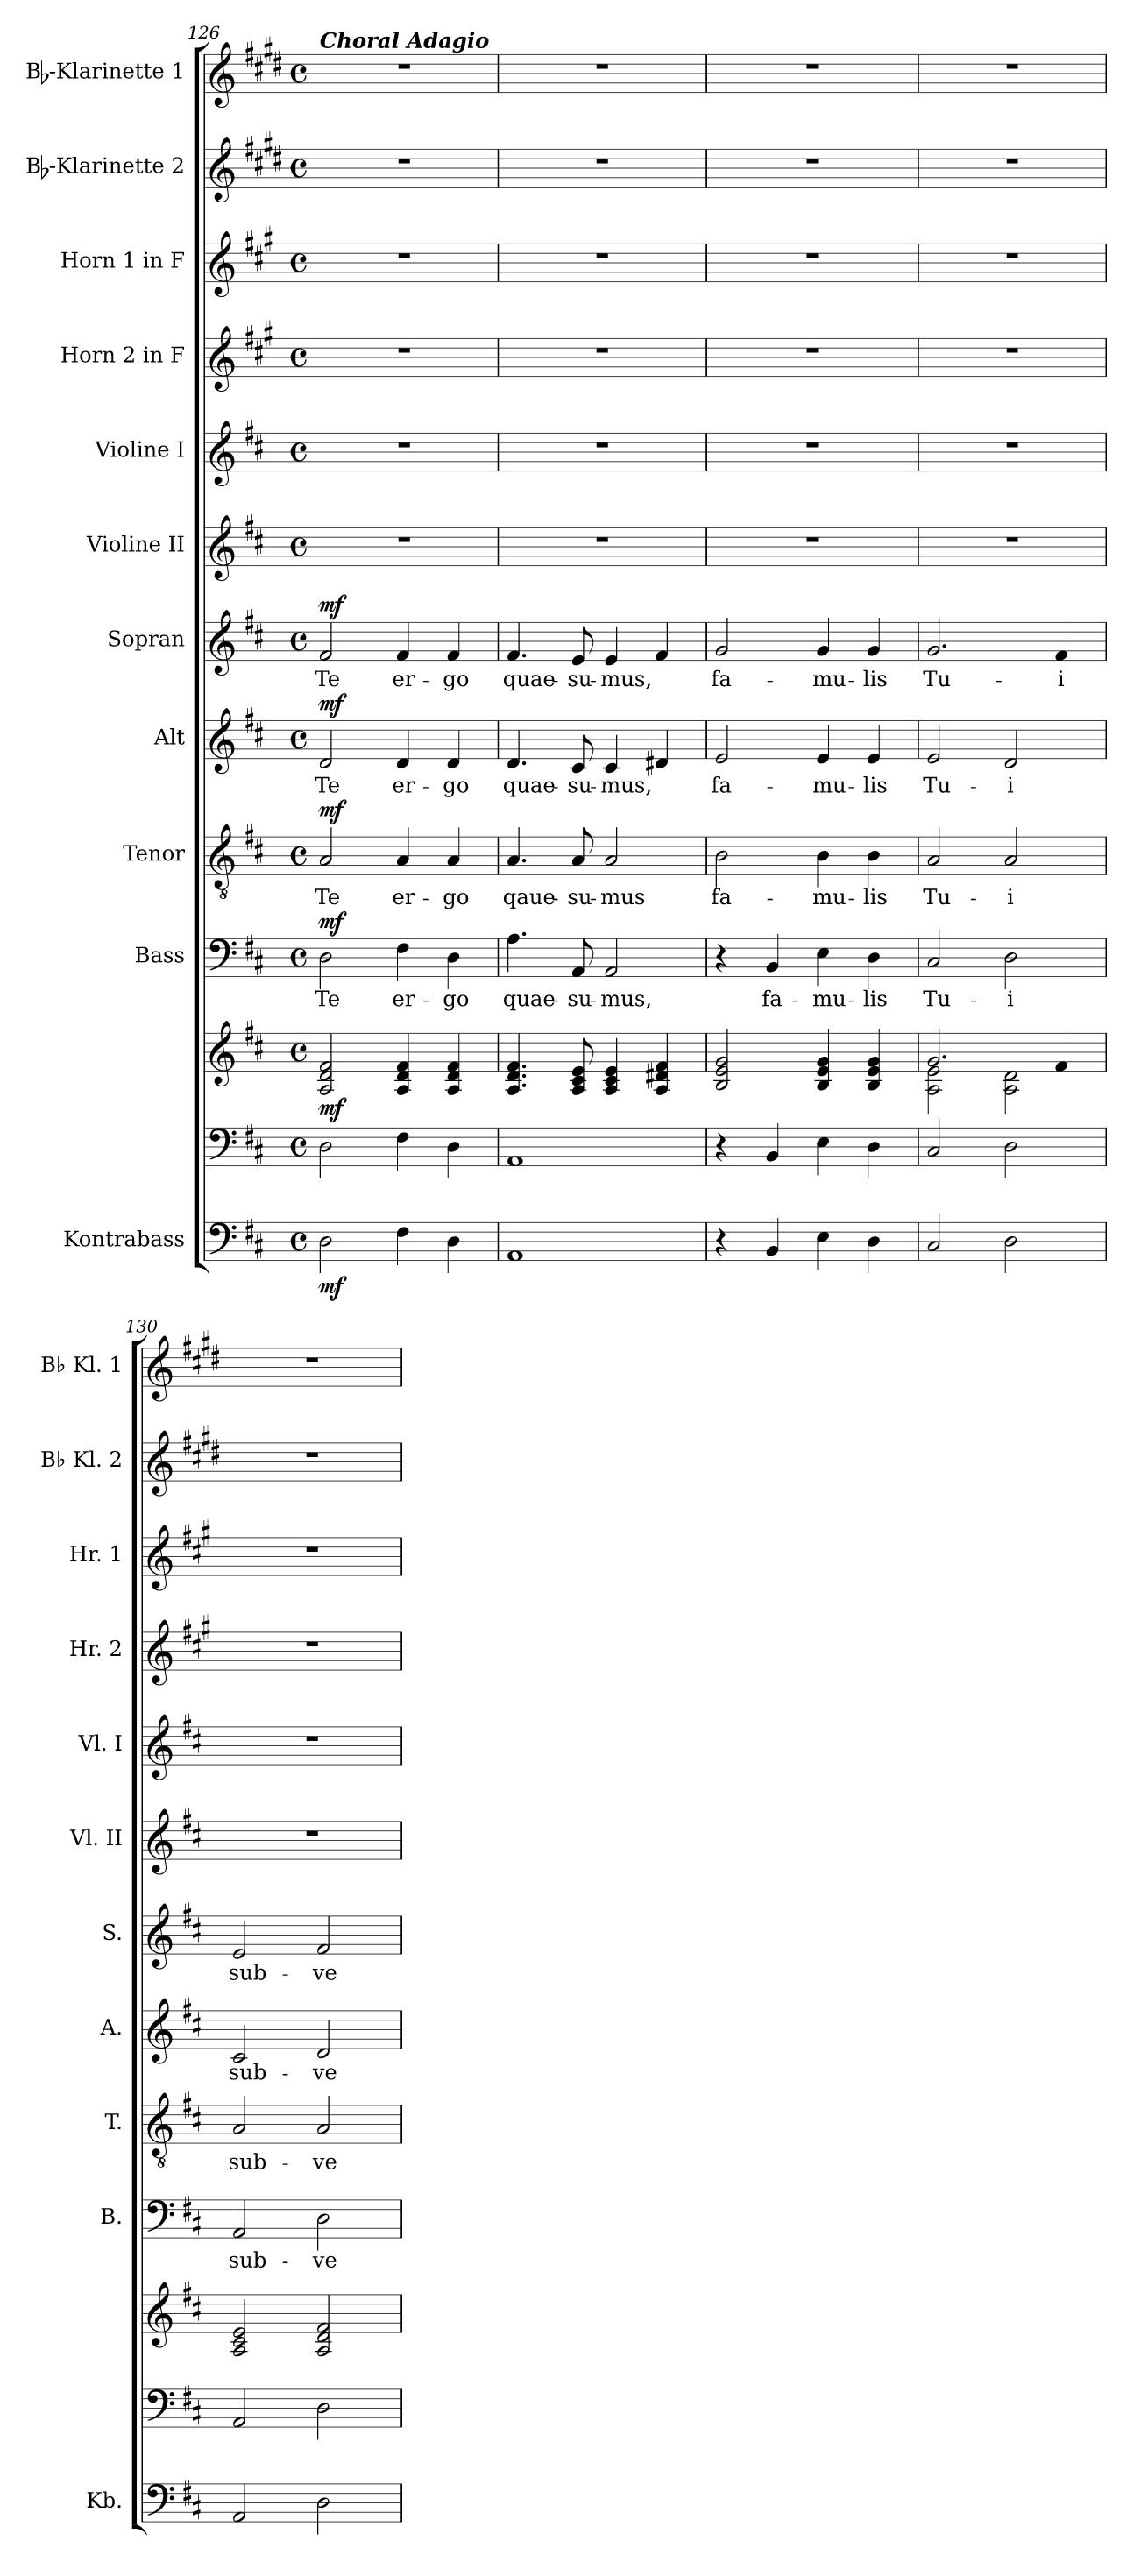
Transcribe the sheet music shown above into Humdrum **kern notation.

**kern	**dynam	**kern	**kern	**dynam	**kern	**text	**dynam	**kern	**text	**dynam	**kern	**text	**dynam	**kern	**text	**dynam	**kern	**kern	**kern	**kern	**kern	**kern
*part12	*part12	*part11	*part11	*part11	*part10	*part10	*part10	*part9	*part9	*part9	*part8	*part8	*part8	*part7	*part7	*part7	*part6	*part5	*part4	*part3	*part2	*part1
*staff13	*staff13	*staff12	*staff11	*staff11/12	*staff10	*staff10	*staff10	*staff9	*staff9	*staff9	*staff8	*staff8	*staff8	*staff7	*staff7	*staff7	*staff6	*staff5	*staff4	*staff3	*staff2	*staff1
*I"Kontrabass	*	*	*	*	*I"Bass	*	*	*I"Tenor	*	*	*I"Alt	*	*	*I"Sopran	*	*	*I"Violine II	*I"Violine I	*I"Horn 2 in F	*I"Horn 1 in F	*I"Bb-Klarinette 2	*I"Bb-Klarinette 1
*I'Kb.	*	*	*	*	*I'B.	*	*	*I'T.	*	*	*I'A.	*	*	*I'S.	*	*	*I'Vl. II	*I'Vl. I	*I'Hr. 2	*I'Hr. 1	*I'Bb Kl. 2	*I'Bb Kl. 1
!!LO:PB:g=z
*clefF4	*	*clefF4	*clefG2	*	*clefF4	*	*	*clefGv2	*	*	*clefG2	*	*	*clefG2	*	*	*clefG2	*clefG2	*clefG2	*clefG2	*clefG2	*clefG2
*ITrd7c12	*	*	*	*	*	*	*	*	*	*	*	*	*	*	*	*	*	*	*ITrd4c7	*ITrd4c7	*ITrd1c2	*ITrd1c2
*k[f#c#]	*	*k[f#c#]	*k[f#c#]	*	*k[f#c#]	*	*	*k[f#c#]	*	*	*k[f#c#]	*	*	*k[f#c#]	*	*	*k[f#c#]	*k[f#c#]	*k[f#c#]	*k[f#c#]	*k[f#c#]	*k[f#c#]
*D:	*	*D:	*D:	*	*D:	*	*	*D:	*	*	*D:	*	*	*D:	*	*	*D:	*D:	*D:	*D:	*D:	*D:
*M4/4	*	*M4/4	*M4/4	*	*M4/4	*	*	*M4/4	*	*	*M4/4	*	*	*M4/4	*	*	*M4/4	*M4/4	*M4/4	*M4/4	*M4/4	*M4/4
*met(c)	*	*met(c)	*met(c)	*	*met(c)	*	*	*met(c)	*	*	*met(c)	*	*	*met(c)	*	*	*met(c)	*met(c)	*met(c)	*met(c)	*met(c)	*met(c)
=126	=126	=126	=126	=126	=126	=126	=126	=126	=126	=126	=126	=126	=126	=126	=126	=126	=126	=126	=126	=126	=126	=126
!	!	!	!	!	!	!	!	!	!	!	!	!	!	!	!	!	!	!	!	!	!	!LO:TX:a:Bi:t=Choral Adagio
!	!LO:DY:b	!	!	!LO:DY:b	!	!LO:LY:b	!LO:DY:a	!	!LO:LY:b	!LO:DY:a	!	!LO:LY:b	!LO:DY:a	!	!LO:LY:b	!LO:DY:a	!	!	!	!	!	!
2DD\	mf	2D\	2A/ 2d/ 2f#/	mf	2D\	Te	mf	2A/	Te	mf	2d/	Te	mf	2f#/	Te	mf	1r	1r	1r	1r	1r	1r
!	!	!	!	!	!	!LO:LY:b	!	!	!LO:LY:b	!	!	!LO:LY:b	!	!	!LO:LY:b	!	!	!	!	!	!	!
4FF#\	.	4F#\	4A/ 4d/ 4f#/	.	4F#\	er-	.	4A/	er-	.	4d/	er-	.	4f#/	er-	.	.	.	.	.	.	.
!	!	!	!	!	!	!LO:LY:b	!	!	!LO:LY:b	!	!	!LO:LY:b	!	!	!LO:LY:b	!	!	!	!	!	!	!
4DD\	.	4D\	4A/ 4d/ 4f#/	.	4D\	-go	.	4A/	-go	.	4d/	-go	.	4f#/	-go	.	.	.	.	.	.	.
=127	=127	=127	=127	=127	=127	=127	=127	=127	=127	=127	=127	=127	=127	=127	=127	=127	=127	=127	=127	=127	=127	=127
!	!	!	!	!	!	!LO:LY:b	!	!	!LO:LY:b	!	!	!LO:LY:b	!	!	!LO:LY:b	!	!	!	!	!	!	!
1AAA	.	1AA	4.A/ 4.d/ 4.f#/	.	4.A\	quae-	.	4.A/	qaue-	.	4.d/	quae-	.	4.f#/	quae-	.	1r	1r	1r	1r	1r	1r
!	!	!	!	!	!	!LO:LY:b	!	!	!LO:LY:b	!	!	!LO:LY:b	!	!	!LO:LY:b	!	!	!	!	!	!	!
.	.	.	8A/ 8c#/ 8e/	.	8AA/	-su-	.	8A/	-su-	.	8c#/	-su-	.	8e/	-su-	.	.	.	.	.	.	.
!	!	!	!	!	!	!LO:LY:b	!	!	!LO:LY:b	!	!	!LO:LY:b	!	!	!LO:LY:b	!	!	!	!	!	!	!
.	.	.	4A/ 4c#/ 4e/	.	2AA/	-mus,	.	2A/	-mus	.	4c#/	-mus,	.	4e/	-mus,	.	.	.	.	.	.	.
.	.	.	4A/ 4d#X/ 4f#/	.	.	.	.	.	.	.	4d#X/	.	.	4f#/	.	.	.	.	.	.	.	.
=128	=128	=128	=128	=128	=128	=128	=128	=128	=128	=128	=128	=128	=128	=128	=128	=128	=128	=128	=128	=128	=128	=128
!	!	!	!	!	!	!	!	!	!LO:LY:b	!	!	!LO:LY:b	!	!	!LO:LY:b	!	!	!	!	!	!	!
4r	.	4r	2B/ 2e/ 2g/	.	4r	.	.	2B\	fa-	.	2e/	fa-	.	2g/	fa-	.	1r	1r	1r	1r	1r	1r
!	!	!	!	!	!	!LO:LY:b	!	!	!	!	!	!	!	!	!	!	!	!	!	!	!	!
4BBB/	.	4BB/	.	.	4BB/	fa-	.	.	.	.	.	.	.	.	.	.	.	.	.	.	.	.
!	!	!	!	!	!	!LO:LY:b	!	!	!LO:LY:b	!	!	!LO:LY:b	!	!	!LO:LY:b	!	!	!	!	!	!	!
4EE\	.	4E\	4B/ 4e/ 4g/	.	4E\	-mu-	.	4B\	-mu-	.	4e/	-mu-	.	4g/	-mu-	.	.	.	.	.	.	.
!	!	!	!	!	!	!LO:LY:b	!	!	!LO:LY:b	!	!	!LO:LY:b	!	!	!LO:LY:b	!	!	!	!	!	!	!
4DD\	.	4D\	4B/ 4e/ 4g/	.	4D\	-lis	.	4B\	-lis	.	4e/	-lis	.	4g/	-lis	.	.	.	.	.	.	.
=129	=129	=129	=129	=129	=129	=129	=129	=129	=129	=129	=129	=129	=129	=129	=129	=129	=129	=129	=129	=129	=129	=129
*	*	*	*^	*	*	*	*	*	*	*	*	*	*	*	*	*	*	*	*	*	*	*
!	!	!	!	!	!	!	!LO:LY:b	!	!	!LO:LY:b	!	!	!LO:LY:b	!	!	!LO:LY:b	!	!	!	!	!	!	!
2CC#/	.	2C#/	2.g/	2A\ 2e\	.	2C#/	Tu-	.	2A/	Tu-	.	2e/	Tu-	.	2.g/	Tu-	.	1r	1r	1r	1r	1r	1r
!	!	!	!	!	!	!	!LO:LY:b	!	!	!LO:LY:b	!	!	!LO:LY:b	!	!	!	!	!	!	!	!	!	!
2DD\	.	2D\	.	2A\ 2d\	.	2D\	-i	.	2A/	-i	.	2d/	-i	.	.	.	.	.	.	.	.	.	.
!	!	!	!	!	!	!	!	!	!	!	!	!	!	!	!	!LO:LY:b	!	!	!	!	!	!	!
.	.	.	4f#/	.	.	.	.	.	.	.	.	.	.	.	4f#/	-i	.	.	.	.	.	.	.
*	*	*	*v	*v	*	*	*	*	*	*	*	*	*	*	*	*	*	*	*	*	*	*	*
=130	=130	=130	=130	=130	=130	=130	=130	=130	=130	=130	=130	=130	=130	=130	=130	=130	=130	=130	=130	=130	=130	=130
!	!	!	!	!	!	!LO:LY:b	!	!	!LO:LY:b	!	!	!LO:LY:b	!	!	!LO:LY:b	!	!	!	!	!	!	!
2AAA/	.	2AA/	2A/ 2c#/ 2e/	.	2AA/	sub-	.	2A/	sub-	.	2c#/	sub-	.	2e/	sub-	.	1r	1r	1r	1r	1r	1r
!	!	!	!	!	!	!LO:LY:b	!	!	!LO:LY:b	!	!	!LO:LY:b	!	!	!LO:LY:b	!	!	!	!	!	!	!
2DD\	.	2D\	2A/ 2d/ 2f#/	.	2D\	-ve-	.	2A/	-ve-	.	2d/	-ve-	.	2f#/	-ve-	.	.	.	.	.	.	.
=	=	=	=	=	=	=	=	=	=	=	=	=	=	=	=	=	=	=	=	=	=	=
*-	*-	*-	*-	*-	*-	*-	*-	*-	*-	*-	*-	*-	*-	*-	*-	*-	*-	*-	*-	*-	*-	*-
